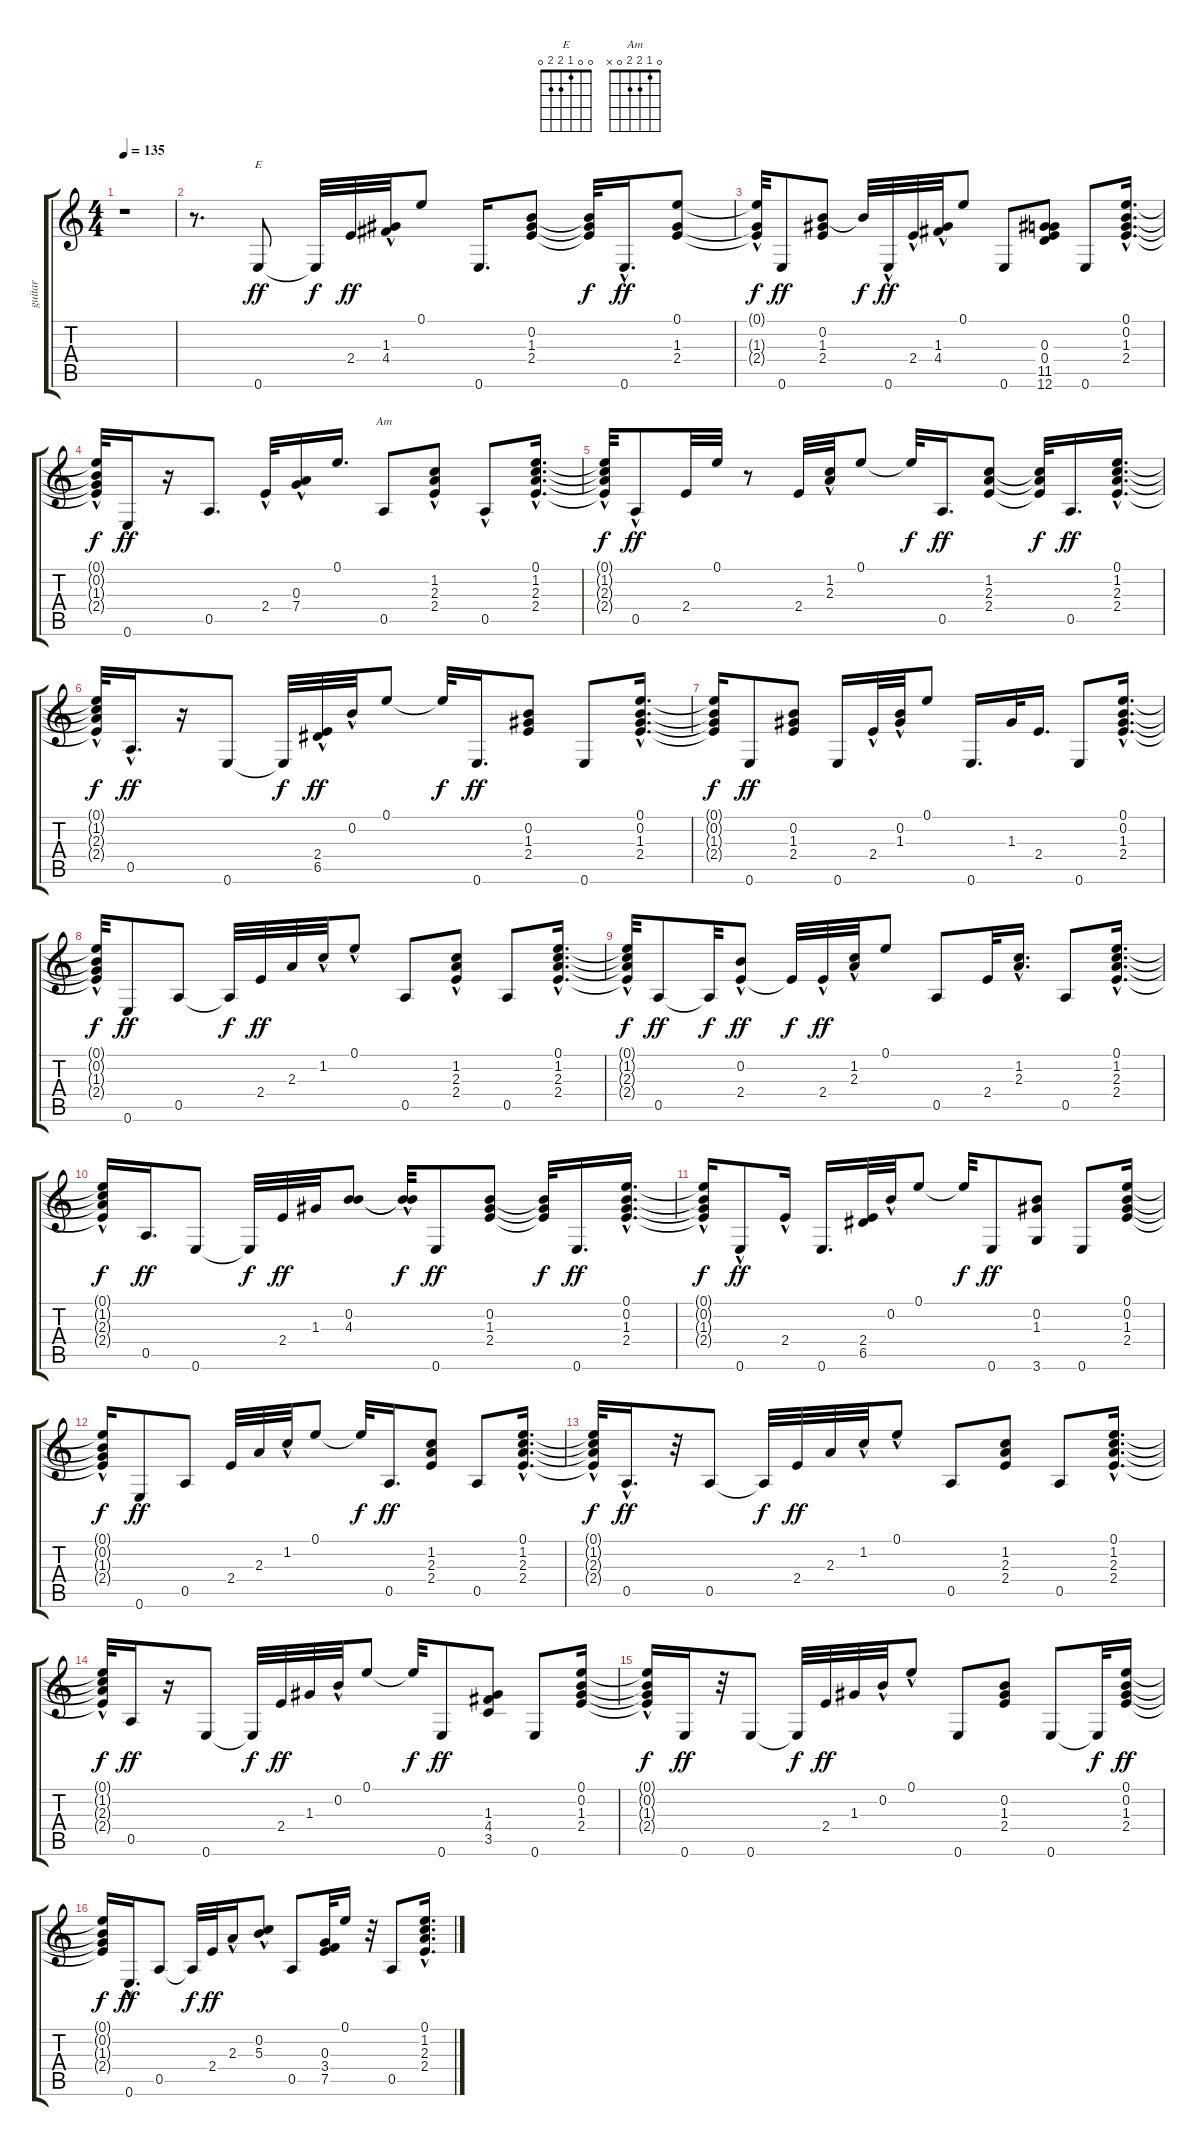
\track ("guitar" "guitar") {instrument electricguitarclean}
\staff {score tabs}
\tuning (E4 B3 G3 D3 A2 E2) {hide}
\chord ("E" 0 0 1 2 2 0)
\chord ("Am" 0 1 2 2 0 x)
\ts (4 4)
\tempo 135
\clef g2
\ks c
r.1{dy ff} |
r.8{d} 0.6.8{ch "E" volume 8 instrument acousticguitarnylon} 0.6{t}.32{dy f} 2.4.32{dy ff} (1.3{hac} 4.4{hac}).32 0.1.8 0.6.16{d} (0.2 1.3 2.4).8 (0.2{t} 1.3{t} 2.4{t}).32{dy f} 0.6{hac}.16{d dy ff} (0.1 1.3 2.4).8 |
(0.1{hac t} 1.3{hac t} 2.4{t}).32{dy f} 0.6.8{dy ff} (0.2 1.3 2.4).8 0.2{t}.32{dy f} 0.6{hac}.32{dy ff} 2.4{hac}.32 (1.3{hac} 4.4{hac}).32 0.1.8 0.6.8 (0.3 0.4 11.5 12.6).8 0.6.8 (0.1{hac} 0.2{hac} 1.3{hac} 2.4{hac}).16{d} |
(0.1{t} 0.2{hac t} 1.3{hac t} 2.4{hac t}).32{dy f} 0.6.16{dy ff} r.16 0.5.8{d} 2.4{hac}.32 (0.3{hac} 7.4{hac}).16 0.1.16{d} 0.5.8{ch "Am"} (1.2{hac} 2.3{hac} 2.4{hac}).8 0.5{hac}.8 (0.1{hac} 1.2{hac} 2.3{hac} 2.4{hac}).16{d} |
(0.1{t} 1.2{t} 2.3{hac t} 2.4{hac t}).32{dy f} 0.5{hac}.8{dy ff} 2.4.32 0.1.32 r.8 2.4.32 (1.2{hac} 2.3{hac}).32 0.1.8 0.1{t}.32{dy f} 0.5.16{d dy ff} (1.2 2.3 2.4).8 (1.2{t} 2.3{t} 2.4{t}).32{dy f} 0.5.16{d dy ff} (0.1{hac} 1.2{hac} 2.3{hac} 2.4{hac}).16{d} |
(0.1{hac t} 1.2{t} 2.3{t} 2.4{t}).32{dy f} 0.5{hac}.16{d dy ff} r.16 0.6.8 0.6{t}.32{dy f} (2.4 6.5{hac}).32{dy ff} 0.2{hac}.32 0.1.8 0.1{t}.32{dy f} 0.6.16{d dy ff} (0.2 1.3 2.4).8 0.6.8 (0.1{hac} 0.2{hac} 1.3{hac} 2.4{hac}).16{d} |
(0.1{t} 0.2{t} 1.3{t} 2.4{t}).16{dy f} 0.6.8{dy ff} (0.2 1.3 2.4).8 0.6.16 2.4{hac}.32 (0.2{hac} 1.3{hac}).32 0.1.8 0.6.16{d} 1.3.32 2.4.16{d} 0.6.8 (0.1{hac} 0.2{hac} 1.3{hac} 2.4{hac}).16{d} |
(0.1{hac t} 0.2{t} 1.3{t} 2.4{t}).32{dy f} 0.6.8{dy ff} 0.5.8 0.5{t}.32{dy f} 2.4.32{dy ff} 2.3.32 1.2{hac}.32 0.1{hac}.8 0.5.8 (1.2{hac} 2.3{hac} 2.4{hac}).8 0.5.8 (0.1{hac} 1.2{hac} 2.3{hac} 2.4{hac}).16{d} |
(0.1{t} 1.2{t} 2.3{hac t} 2.4{hac t}).32{dy f} 0.5.8{dy ff} 0.5{t}.32{dy f} (0.2{hac} 2.4).8{dy ff} 2.4{t}.32{dy f} 2.4{hac}.32{dy ff} (1.2{hac} 2.3{hac}).32 0.1.8 0.5.8 2.4.32 (1.2 2.3{hac}).16{d} 0.5.8 (0.1{hac} 1.2{hac} 2.3{hac} 2.4{hac}).16{d} |
(0.1{t} 1.2{hac t} 2.3{t} 2.4{hac t}).16{dy f} 0.5.16{d dy ff} 0.6.8 0.6{t}.32{dy f} 2.4.32{dy ff instrument acousticguitarnylon} 1.3.32 (0.2 4.3).8 (0.2{hac t} 4.3{t}).32{dy f} 0.6.8{dy ff} (0.2 1.3 2.4).8 (0.2{t} 1.3{t} 2.4{t}).32{dy f} 0.6.16{d dy ff} (0.1{hac} 0.2{hac} 1.3{hac} 2.4{hac}).16{d} |
(0.1{hac t} 0.2{t} 1.3{t} 2.4{t}).16{dy f} 0.6{hac}.8{dy ff} 2.4{hac}.16 0.6.16{d} (2.4 6.5).32 0.2{hac}.32 0.1.8 0.1{t}.32{dy f} 0.6.8{dy ff} (0.2 1.3 3.6).8 0.6.8 (0.1 0.2 1.3 2.4).16 |
(0.1{hac t} 0.2{hac t} 1.3{hac t} 2.4{hac t}).16{dy f} 0.6.8{dy ff} 0.5.8 2.4.32 2.3.32 1.2{hac}.32 0.1.8 0.1{t}.32{dy f} 0.5.16{d dy ff} (1.2 2.3 2.4).8 0.5.8 (0.1{hac} 1.2{hac} 2.3{hac} 2.4{hac}).16{d} |
(0.1{hac t} 1.2{hac t} 2.3{hac t} 2.4{hac t}).32{dy f} 0.5{hac}.16{d dy ff} r.32 0.5.8 0.5{t}.32{dy f} 2.4.32{dy ff} 2.3.32 1.2{hac}.32 0.1{hac}.8 0.5.8 (1.2 2.3 2.4).8 0.5.8 (0.1{hac} 1.2{hac} 2.3{hac} 2.4{hac}).16{d} |
(0.1{hac t} 1.2{hac t} 2.3{hac t} 2.4{hac t}).32{dy f} 0.5.16{dy ff} r.16 0.6.8 0.6{t}.32{dy f} 2.4.32{dy ff} 1.3.32 0.2{hac}.32 0.1.8 0.1{t}.32{dy f} 0.6.8{dy ff} (1.3 4.4 3.5).8 0.6.8 (0.1 0.2 1.3 2.4).16 |
(0.1{t} 0.2{t} 1.3{t} 2.4{hac t}).16{dy f} 0.6.16{dy ff} r.32 0.6.8 0.6{t}.32{dy f} 2.4.32{dy ff} 1.3.32 0.2{hac}.32 0.1{hac}.8 0.6.8 (0.2 1.3 2.4).8 0.6.8 0.6{t}.32{dy f} (0.1 0.2 1.3 2.4).16{dy ff} |
(0.1{t} 0.2{t} 1.3{t} 2.4{t}).16{dy f} 0.6{hac}.16{d dy ff} 0.5.8 0.5{t}.32{dy f} 2.4.32{dy ff} 2.3{hac}.16 (0.2{hac} 5.3{hac}).8 0.5.8 (0.3 3.4 7.5).32 0.1.16 r.32 0.5.8 (0.1{hac} 1.2{hac} 2.3{hac} 2.4{hac}).16{d}
